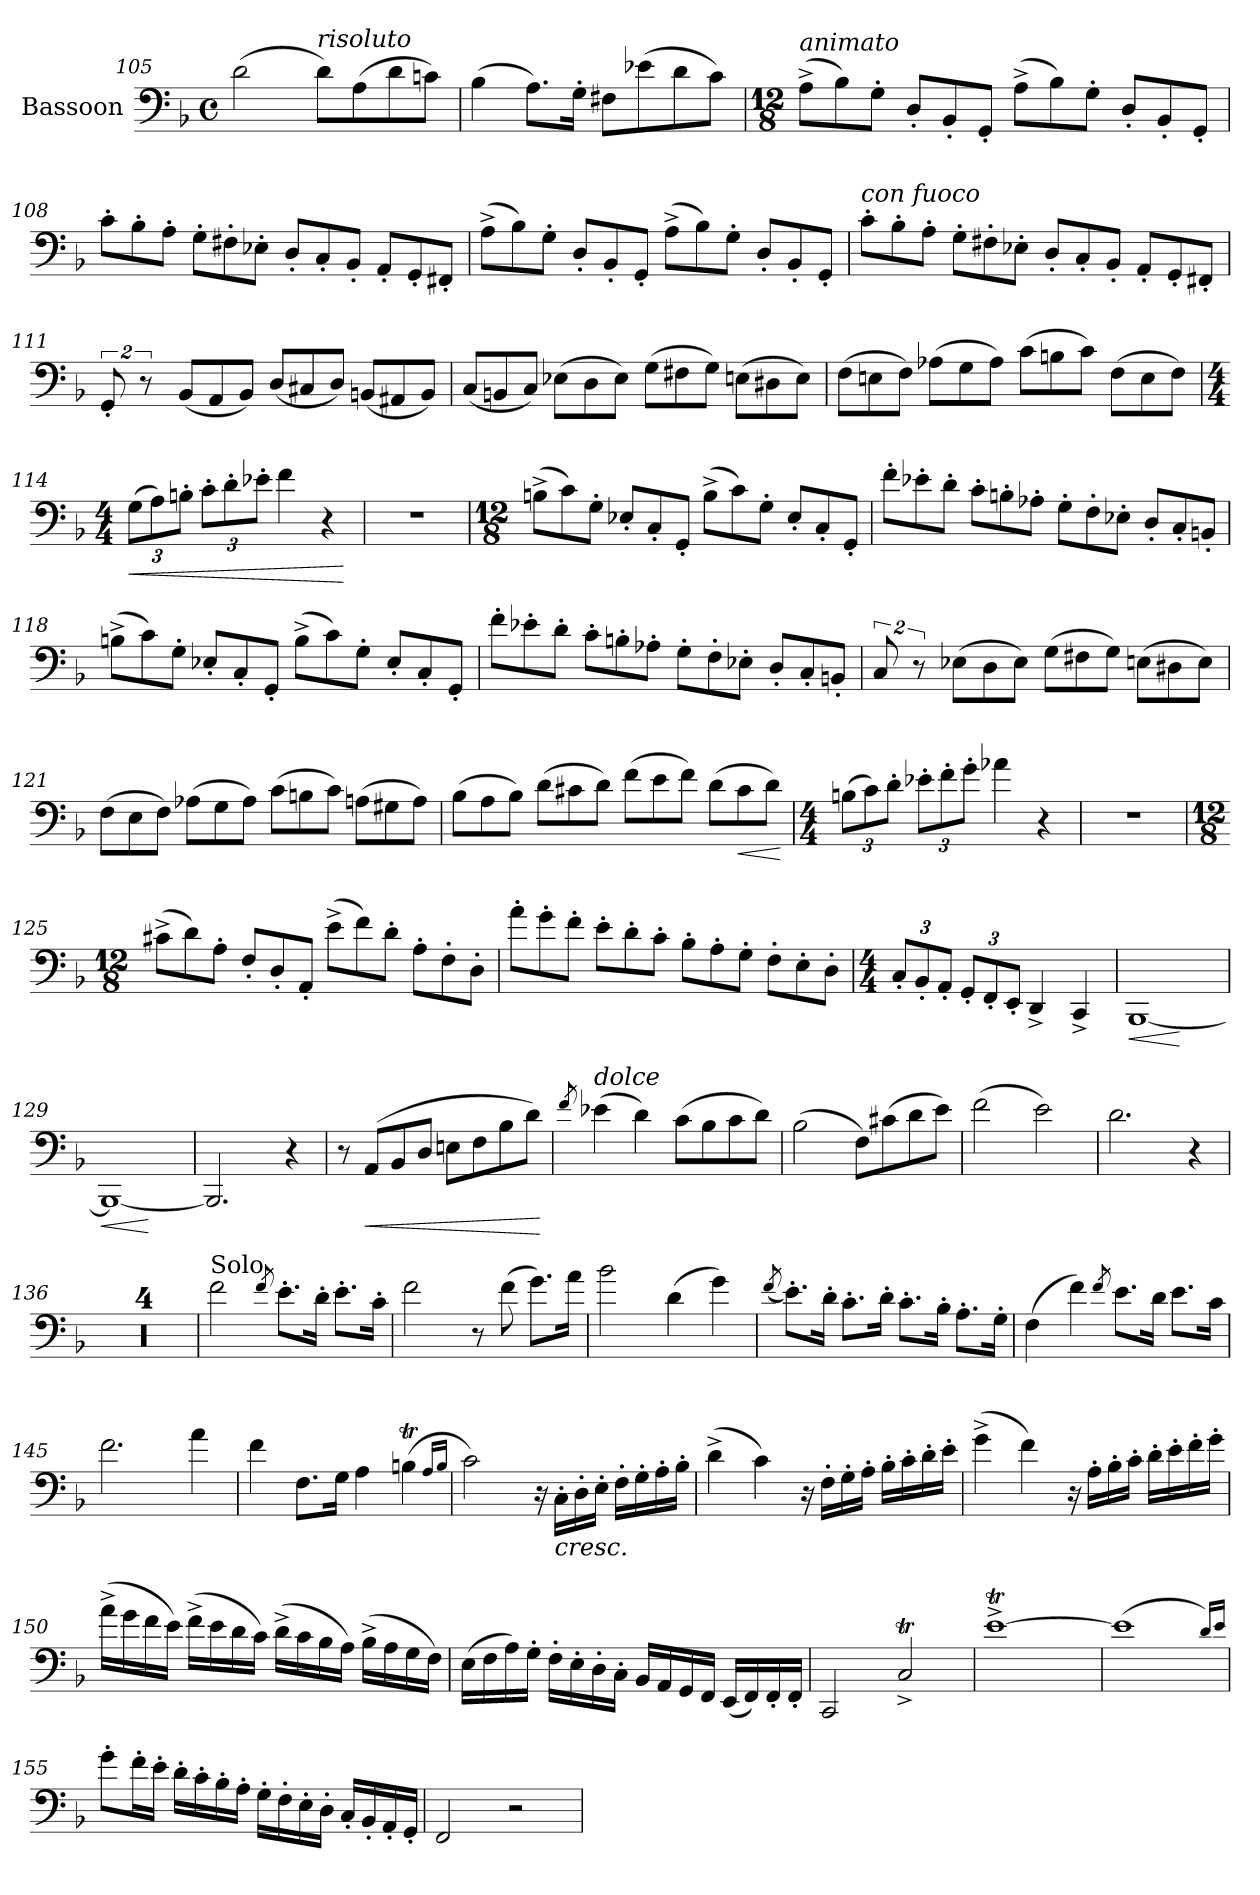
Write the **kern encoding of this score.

**kern	**dynam
*part1	*part1
*staff1	*staff1
*I"Bassoon	*
*I'Bsn.	*
*clefF4	*
*k[b-]	*
*M4/4	*
*met(c)	*
=105	=105
(>2d\	.
!LO:TX:a:i:t=risoluto	!
8d\L)	.
(>8A\	.
8d\	.
8cn\J)	.
=106	=106
(>4B-\	.
8.A\L)	.
16G'\Jk	.
8F#X\L	.
(>8e-X\	.
8d\	.
8c\J)	.
!!LO:LB:g=z
=107	=107
*M12/8	*
*MM180	*
!LO:TX:a:i:t=animato	!
(>8A^\L	.
8B-\)	.
8G'\J	.
8D'/L	.
8BB-'/	.
8GG'/J	.
(>8A^\L	.
8B-\)	.
8G'\J	.
8D'/L	.
8BB-'/	.
8GG'/J	.
=108	=108
8c'\L	.
8B-'\	.
8A'\J	.
8G'\L	.
8F#X'\	.
8E-X'\J	.
8D'/L	.
8C'/	.
8BB-'/J	.
8AA'/L	.
8GG'/	.
8FF#X'/J	.
=109	=109
(>8A^\L	.
8B-\)	.
8G'\J	.
8D'/L	.
8BB-'/	.
8GG'/J	.
(>8A^\L	.
8B-\)	.
8G'\J	.
8D'/L	.
8BB-'/	.
8GG'/J	.
!!LO:LB:g=z
=110	=110
!LO:TX:a:i:t=con fuoco	!
8c'\L	.
8B-'\	.
8A'\J	.
8G'\L	.
8F#X'\	.
8E-X'\J	.
8D'/L	.
8C'/	.
8BB-'/J	.
8AA'/L	.
8GG'/	.
8FF#X'/J	.
=111	=111
16%3GG'/	.
16%3r	.
(<8BB-/L	.
8AA/	.
8BB-/J)	.
(<8D/L	.
8C#X/	.
8D/J)	.
(<8BBn/L	.
8AA#X/	.
8BB/J)	.
=112	=112
(<8C/L	.
8BBn/	.
8C/J)	.
(>8E-X\L	.
8D\	.
8E-\J)	.
(>8G\L	.
8F#X\	.
8G\J)	.
(>8En\L	.
8D#X\	.
8E\J)	.
!!LO:PB:g=z
=113	=113
(>8F\L	.
8En\	.
8F\J)	.
(>8A-X\L	.
8G\	.
8A-\J)	.
(>8c\L	.
8Bn\	.
8c\J)	.
(>8F\L	.
8E\	.
8F\J)	.
=114	=114
*M4/4	*
*Xbrackettup	*
*MM120	*
!	!LO:HP:b
(>12G\L	<
12A\)	.
12Bn'\J	.
12c'\L	.
12d'\	.
12e-X'\J	.
4f\	.
4r	.
.	[
=115	=115
1r	.
=116	=116
*M12/8	*
*MM180	*
(>8Bn^\L	.
8c\)	.
8G'\J	.
8E-X'/L	.
8C'/	.
8GG'/J	.
(>8B^\L	.
8c\)	.
8G'\J	.
8E-'/L	.
8C'/	.
8GG'/J	.
!!LO:LB:g=z
=117	=117
8f'\L	.
8e-X'\	.
8d'\J	.
8c'\L	.
8Bn'\	.
8A-X'\J	.
8G'\L	.
8F'\	.
8E-X'\J	.
8D'/L	.
8C'/	.
8BBn'/J	.
=118	=118
(>8Bn^\L	.
8c\)	.
8G'\J	.
8E-X'/L	.
8C'/	.
8GG'/J	.
(>8B^\L	.
8c\)	.
8G'\J	.
8E-'/L	.
8C'/	.
8GG'/J	.
!!LO:LB:g=z
=119	=119
8f'\L	.
8e-X'\	.
8d'\J	.
8c'\L	.
8Bn'\	.
8A-X'\J	.
8G'\L	.
8F'\	.
8E-X'\J	.
8D'/L	.
8C'/	.
8BBn'/J	.
=120	=120
*brackettup	*
16%3C/	.
16%3r	.
(>8E-X\L	.
8D\	.
8E-\J)	.
(>8G\L	.
8F#X\	.
8G\J)	.
(>8En\L	.
8D#X\	.
8E\J)	.
!!LO:LB:g=z
=121	=121
(>8F\L	.
8E\	.
8F\J)	.
(>8A-X\L	.
8G\	.
8A-\J)	.
(>8c\L	.
8Bn\	.
8c\J)	.
(>8An\L	.
8G#X\	.
8A\J)	.
=122	=122
(>8B-\L	.
8A\	.
8B-\J)	.
(>8d\L	.
8c#X\	.
8d\J)	.
(>8f\L	.
8e\	.
8f\J)	.
(>8d\L	.
!	!LO:HP:b
8c#\	<
8d\J)	.
.	[
=123	=123
*M4/4	*
*Xbrackettup	*
*MM120	*
(>12Bn\L	.
12c\)	.
12d'\J	.
12e-X'\L	.
12f'\	.
12g'\J	.
4a-X\	.
4r	.
=124	=124
1r	.
!!LO:LB:g=z
=125	=125
*M12/8	*
*MM180	*
(>8c#X^\L	.
8d\)	.
8A'\J	.
8F'/L	.
8D'/	.
8AA'/J	.
(>8e^\L	.
8f\)	.
8d'\J	.
8A'\L	.
8F'\	.
8D'\J	.
=126	=126
8a'\L	.
8g'\	.
8f'\J	.
8e'\L	.
8d'\	.
8c'\J	.
8B-'\L	.
8A'\	.
8G'\J	.
8F'\L	.
8E'\	.
8D'\J	.
=127	=127
*M4/4	*
*MM120	*
12C'/L	.
12BB-'/	.
12AA'/J	.
12GG'/L	.
12FF'/	.
12EE'/J	.
4DD^/	.
4CC^/	.
=128	=128
!	!LO:HP:b
[1BBB-	<
.	[
=129	=129
!	!LO:HP:b
!	!LO:HP:n=1:b
1BBB-_	< >
.	[
=130	=130
2.BBB-/]	.
4r	]
!!LO:LB:g=z
=131	=131
8r	.
!	!LO:HP:b
(>8AA/L	<
8BB-/	.
8D/J	.
8En\L	.
8F\	.
8B-\	.
8d\J)	.
.	[
=132	=132
8qf/	.
!LO:TX:a:i:t=dolce	!
(>4e-X\	.
4d\)	.
(>8c\L	.
8B-\	.
8c\	.
8d\J)	.
=133	=133
(>2B-\	.
8F\L)	.
(>8c#X\	.
8d\	.
8e\J)	.
=134	=134
(>2f\	.
2e\)	.
=135	=135
2.d\	.
4r	.
=136	=136
1r	.
=137	=137
1r	.
=138	=138
1r	.
=139	=139
1r	.
=140	=140
!LO:TX:a:t=Solo	!
2f\	.
8qf/	.
8.e'\L	.
16d'\Jk	.
8.e'\L	.
16c'\Jk	.
!!LO:LB:g=z
=141	=141
2f\	.
8r	.
(>8f\	.
8.g\L)	.
16a\Jk	.
=142	=142
2b-\	.
(>4d\	.
4g\)	.
=143	=143
(<8qf/	.
8.e'\L)	.
16d'\Jk	.
8.c'\L	.
16d'\Jk	.
8.c'\L	.
16B-'\Jk	.
8.A'\L	.
16G'\Jk	.
=144	=144
(>4F\	.
4f\)	.
8qf/	.
8.e\L	.
16d\Jk	.
8.e\L	.
16c\Jk	.
=145	=145
2.f\	.
4a\	.
=146	=146
4f\	.
8.F\L	.
16G\Jk	.
4A\	.
(>4Bnt\	.
16qA/LL	.
16qB/JJ	.
!!LO:LB:g=z
=147	=147
2c\)	.
16r	.
!LO:TX:b:i:t=cresc.	!
16C'\LL	.
16D'\	.
16E'\JJ	.
16F'\LL	.
16G'\	.
16A'\	.
16B-'\JJ	.
=148	=148
(>4d^\	.
4c\)	.
16r	.
16F'\LL	.
16G'\	.
16A'\JJ	.
16B-'\LL	.
16c'\	.
16d'\	.
16e'\JJ	.
=149	=149
(>4g^\	.
4f\)	.
16r	.
16A'\LL	.
16B-'\	.
16c'\JJ	.
16d'\LL	.
16e'\	.
16f'\	.
16g'\JJ	.
!!LO:LB:g=z
=150	=150
(>16a^\LL	.
16g\	.
16f\	.
16e\JJ)	.
(>16f^\LL	.
16e\	.
16d\	.
16c\JJ)	.
(>16d^\LL	.
16c\	.
16B-\	.
16A\JJ)	.
(>16B-^\LL	.
16A\	.
16G\	.
16F\JJ)	.
=151	=151
(>16E\LL	.
16F\	.
16A\)	.
16G'\JJ	.
16F'\LL	.
16E'\	.
16D'\	.
16C'\JJ	.
16BB-/LL	.
16AA/	.
16GG/	.
16FF/JJ	.
(<16EE/LL	.
16FF/)	.
16FF'/	.
16FF'/JJ	.
=152	=152
2CC/	.
2CT^/	.
=153	=153
[1et^	.
=154	=154
(>1e]	.
16qd/LL)	.
16qe/JJ	.
!!LO:LB:g=z
=155	=155
8g'\L	.
16f'\L	.
16e'\JJ	.
16d'\LL	.
16c'\	.
16B-'\	.
16A'\JJ	.
16G'\LL	.
16F'\	.
16E'\	.
16D'\JJ	.
16C'/LL	.
16BB-'/	.
16AA'/	.
16GG'/JJ	.
=156	=156
2FF/	.
2r	.
=	=
*-	*-
